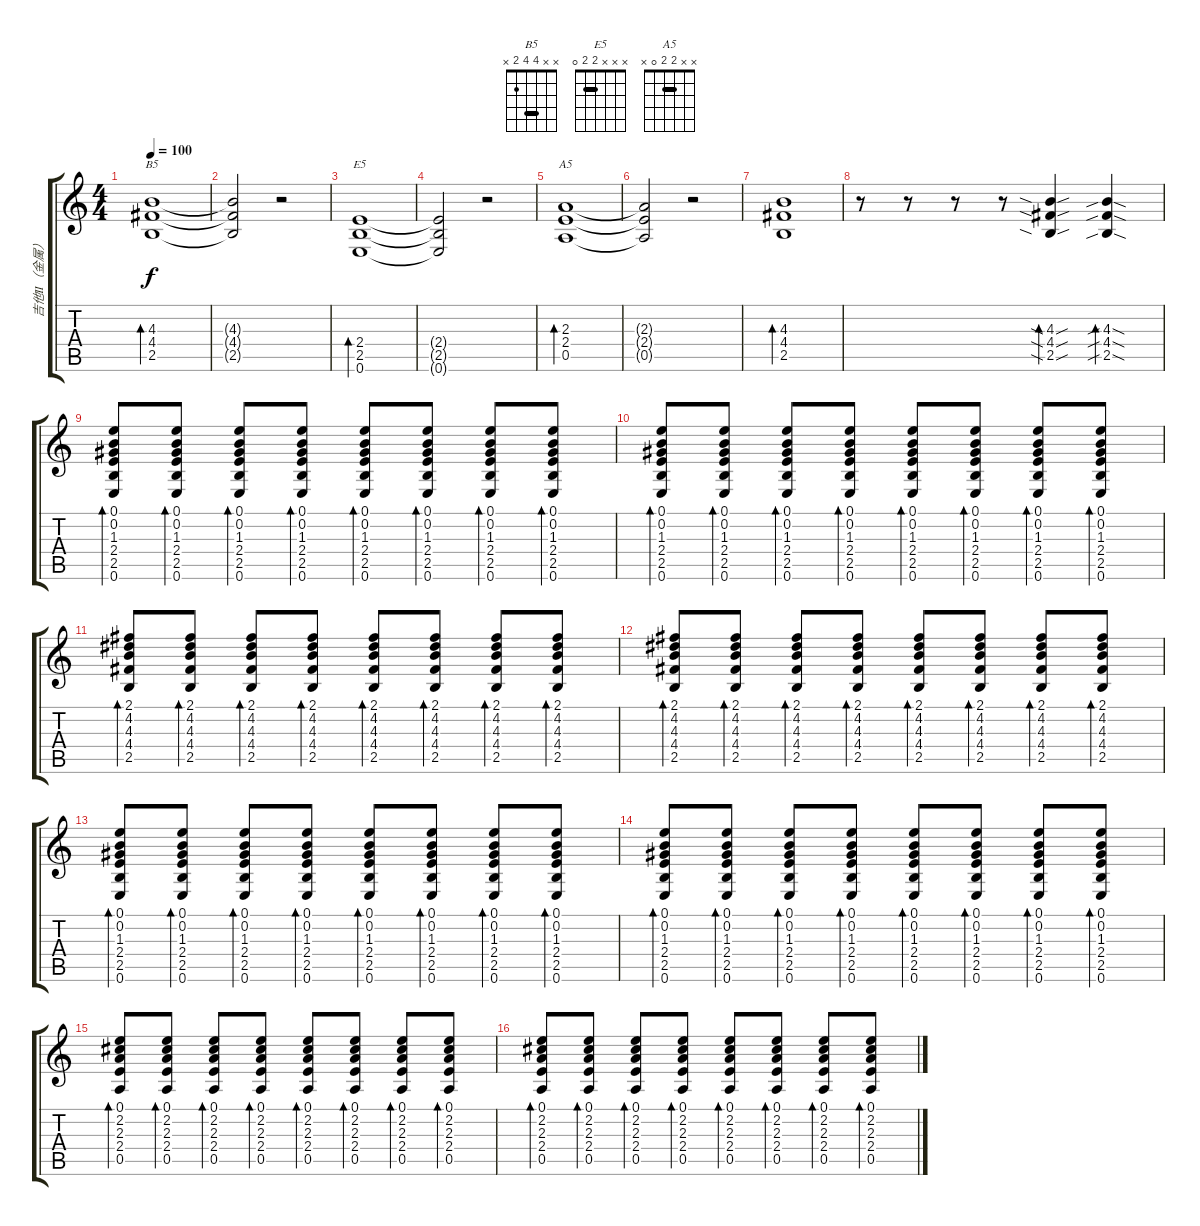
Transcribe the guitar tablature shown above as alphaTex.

\track ("吉他Ⅱ（金属）" "吉他Ⅱ（金属）") {instrument distortionguitar}
\staff {score tabs}
\tuning (E4 B3 G3 D3 A2 E2) {hide}
\chord ("B5" x x 4 4 2 x) {barre 4}
\chord ("E5" x x x 2 2 0) {barre 2}
\chord ("A5" x x 2 2 0 x) {barre 2}
\ts (4 4)
\tempo 100
\clef g2
\ks c
(4.3 4.4 2.5).1{bd 60 ch "B5" dy f} |
(4.3{t} 4.4{t} 2.5{t}).2 r.2 |
(2.4 2.5 0.6).1{bd 60 ch "E5"} |
(2.4{t} 2.5{t} 0.6{t}).2 r.2 |
(2.3 2.4 0.5).1{bd 60 ch "A5"} |
(2.3{t} 2.4{t} 0.5{t}).2 r.2 |
(4.3 4.4 2.5).1{bd 60} |
r.8 r.8 r.8 r.8 (4.3{sia sou} 4.4{sia sou} 2.5{sia sou}).4{bd 60} (4.3{sib sod} 4.4{sib sod} 2.5{sib sod}).4{bd 60} |
(0.1 0.2 1.3 2.4 2.5 0.6).8{bd 60} (0.1 0.2 1.3 2.4 2.5 0.6).8{bd 60} (0.1 0.2 1.3 2.4 2.5 0.6).8{bd 60} (0.1 0.2 1.3 2.4 2.5 0.6).8{bd 60} (0.1 0.2 1.3 2.4 2.5 0.6).8{bd 60} (0.1 0.2 1.3 2.4 2.5 0.6).8{bd 60} (0.1 0.2 1.3 2.4 2.5 0.6).8{bd 60} (0.1 0.2 1.3 2.4 2.5 0.6).8{bd 60} |
(0.1 0.2 1.3 2.4 2.5 0.6).8{bd 60} (0.1 0.2 1.3 2.4 2.5 0.6).8{bd 60} (0.1 0.2 1.3 2.4 2.5 0.6).8{bd 60} (0.1 0.2 1.3 2.4 2.5 0.6).8{bd 60} (0.1 0.2 1.3 2.4 2.5 0.6).8{bd 60} (0.1 0.2 1.3 2.4 2.5 0.6).8{bd 60} (0.1 0.2 1.3 2.4 2.5 0.6).8{bd 60} (0.1 0.2 1.3 2.4 2.5 0.6).8{bd 60} |
(2.1 4.2 4.3 4.4 2.5).8{bd 60} (2.1 4.2 4.3 4.4 2.5).8{bd 60} (2.1 4.2 4.3 4.4 2.5).8{bd 60} (2.1 4.2 4.3 4.4 2.5).8{bd 60} (2.1 4.2 4.3 4.4 2.5).8{bd 60} (2.1 4.2 4.3 4.4 2.5).8{bd 60} (2.1 4.2 4.3 4.4 2.5).8{bd 60} (2.1 4.2 4.3 4.4 2.5).8{bd 60} |
(2.1 4.2 4.3 4.4 2.5).8{bd 60} (2.1 4.2 4.3 4.4 2.5).8{bd 60} (2.1 4.2 4.3 4.4 2.5).8{bd 60} (2.1 4.2 4.3 4.4 2.5).8{bd 60} (2.1 4.2 4.3 4.4 2.5).8{bd 60} (2.1 4.2 4.3 4.4 2.5).8{bd 60} (2.1 4.2 4.3 4.4 2.5).8{bd 60} (2.1 4.2 4.3 4.4 2.5).8{bd 60} |
(0.1 0.2 1.3 2.4 2.5 0.6).8{bd 60} (0.1 0.2 1.3 2.4 2.5 0.6).8{bd 60} (0.1 0.2 1.3 2.4 2.5 0.6).8{bd 60} (0.1 0.2 1.3 2.4 2.5 0.6).8{bd 60} (0.1 0.2 1.3 2.4 2.5 0.6).8{bd 60} (0.1 0.2 1.3 2.4 2.5 0.6).8{bd 60} (0.1 0.2 1.3 2.4 2.5 0.6).8{bd 60} (0.1 0.2 1.3 2.4 2.5 0.6).8{bd 60} |
(0.1 0.2 1.3 2.4 2.5 0.6).8{bd 60} (0.1 0.2 1.3 2.4 2.5 0.6).8{bd 60} (0.1 0.2 1.3 2.4 2.5 0.6).8{bd 60} (0.1 0.2 1.3 2.4 2.5 0.6).8{bd 60} (0.1 0.2 1.3 2.4 2.5 0.6).8{bd 60} (0.1 0.2 1.3 2.4 2.5 0.6).8{bd 60} (0.1 0.2 1.3 2.4 2.5 0.6).8{bd 60} (0.1 0.2 1.3 2.4 2.5 0.6).8{bd 60} |
(0.1 2.2 2.3 2.4 0.5).8{bd 60} (0.1 2.2 2.3 2.4 0.5).8{bd 60} (0.1 2.2 2.3 2.4 0.5).8{bd 60} (0.1 2.2 2.3 2.4 0.5).8{bd 60} (0.1 2.2 2.3 2.4 0.5).8{bd 60} (0.1 2.2 2.3 2.4 0.5).8{bd 60} (0.1 2.2 2.3 2.4 0.5).8{bd 60} (0.1 2.2 2.3 2.4 0.5).8{bd 60} |
(0.1 2.2 2.3 2.4 0.5).8{bd 60} (0.1 2.2 2.3 2.4 0.5).8{bd 60} (0.1 2.2 2.3 2.4 0.5).8{bd 60} (0.1 2.2 2.3 2.4 0.5).8{bd 60} (0.1 2.2 2.3 2.4 0.5).8{bd 60} (0.1 2.2 2.3 2.4 0.5).8{bd 60} (0.1 2.2 2.3 2.4 0.5).8{bd 60} (0.1 2.2 2.3 2.4 0.5).8{bd 60}
